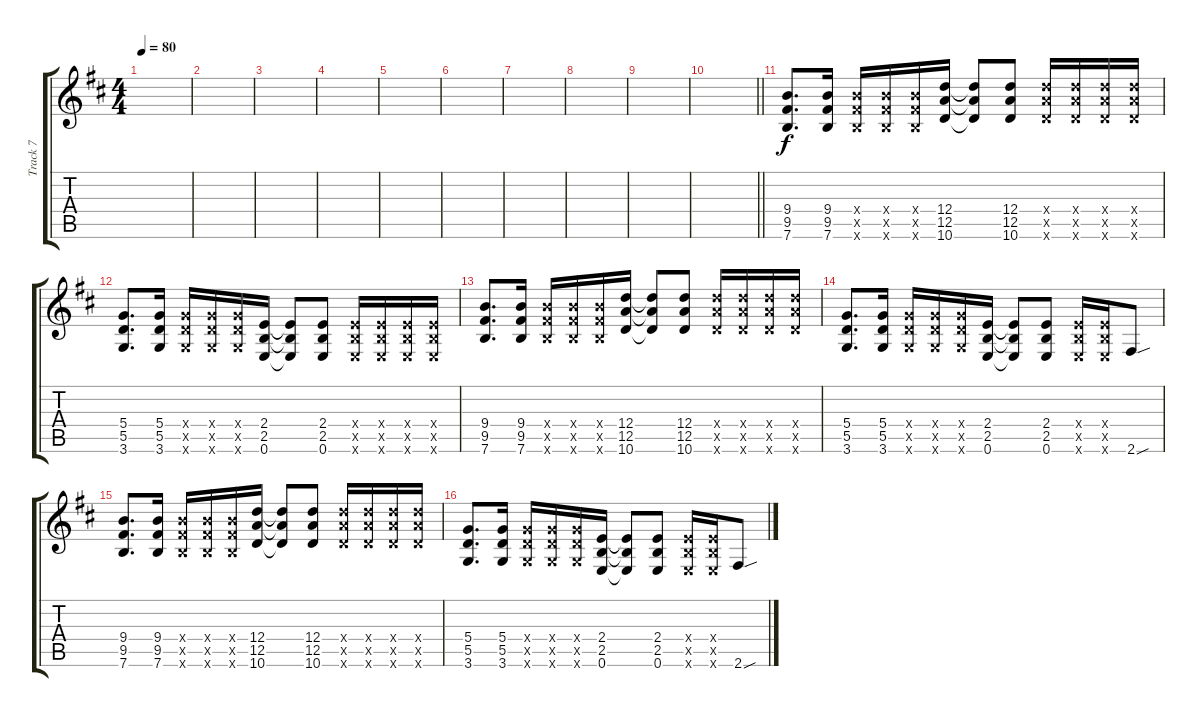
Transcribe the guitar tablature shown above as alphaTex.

\track ("Track 7" "Track 7") {instrument distortionguitar}
\staff {score tabs}
\tuning (E4 B3 G3 D3 A2 E2) {hide}
\ts (4 4)
\tempo 80
\clef g2
\ks bminor
|
|
|
|
|
|
|
|
|
\barLineRight lightlight
|
(9.4 9.5 7.6).8{d} (9.4 9.5 7.6).16 (9.4{x} 9.5{x} 7.6{x}).16 (9.4{x} 9.5{x} 7.6{x}).16 (9.4{x} 9.5{x} 7.6{x}).16 (12.4 12.5 10.6).16 (12.4{t} 12.5{t} 10.6{t}).8 (12.4 12.5 10.6).8 (12.4{x} 12.5{x} 10.6{x}).16 (12.4{x} 12.5{x} 10.6{x}).16 (12.4{x} 12.5{x} 10.6{x}).16 (12.4{x} 12.5{x} 10.6{x}).16 |
(5.4 5.5 3.6).8{d} (5.4 5.5 3.6).16 (5.4{x} 5.5{x} 3.6{x}).16 (5.4{x} 5.5{x} 3.6{x}).16 (5.4{x} 5.5{x} 3.6{x}).16 (2.4 2.5 0.6).16 (2.4{t} 2.5{t} 0.6{t}).8 (2.4 2.5 0.6).8 (2.4{x} 2.5{x} 0.6{x}).16 (2.4{x} 2.5{x} 0.6{x}).16 (2.4{x} 2.5{x} 0.6{x}).16 (2.4{x} 2.5{x} 0.6{x}).16 |
(9.4 9.5 7.6).8{d} (9.4 9.5 7.6).16 (9.4{x} 9.5{x} 7.6{x}).16 (9.4{x} 9.5{x} 7.6{x}).16 (9.4{x} 9.5{x} 7.6{x}).16 (12.4 12.5 10.6).16 (12.4{t} 12.5{t} 10.6{t}).8 (12.4 12.5 10.6).8 (12.4{x} 12.5{x} 10.6{x}).16 (12.4{x} 12.5{x} 10.6{x}).16 (12.4{x} 12.5{x} 10.6{x}).16 (12.4{x} 12.5{x} 10.6{x}).16 |
(5.4 5.5 3.6).8{d} (5.4 5.5 3.6).16 (5.4{x} 5.5{x} 3.6{x}).16 (5.4{x} 5.5{x} 3.6{x}).16 (5.4{x} 5.5{x} 3.6{x}).16 (2.4 2.5 0.6).16 (2.4{t} 2.5{t} 0.6{t}).8 (2.4 2.5 0.6).8 (2.4{x} 2.5{x} 0.6{x}).16 (2.4{x} 2.5{x} 0.6{x}).16 2.6{sou}.8 |
(9.4 9.5 7.6).8{d} (9.4 9.5 7.6).16 (9.4{x} 9.5{x} 7.6{x}).16 (9.4{x} 9.5{x} 7.6{x}).16 (9.4{x} 9.5{x} 7.6{x}).16 (12.4 12.5 10.6).16 (12.4{t} 12.5{t} 10.6{t}).8 (12.4 12.5 10.6).8 (12.4{x} 12.5{x} 10.6{x}).16 (12.4{x} 12.5{x} 10.6{x}).16 (12.4{x} 12.5{x} 10.6{x}).16 (12.4{x} 12.5{x} 10.6{x}).16 |
(5.4 5.5 3.6).8{d} (5.4 5.5 3.6).16 (5.4{x} 5.5{x} 3.6{x}).16 (5.4{x} 5.5{x} 3.6{x}).16 (5.4{x} 5.5{x} 3.6{x}).16 (2.4 2.5 0.6).16 (2.4{t} 2.5{t} 0.6{t}).8 (2.4 2.5 0.6).8 (2.4{x} 2.5{x} 0.6{x}).16 (2.4{x} 2.5{x} 0.6{x}).16 2.6{sou}.8
